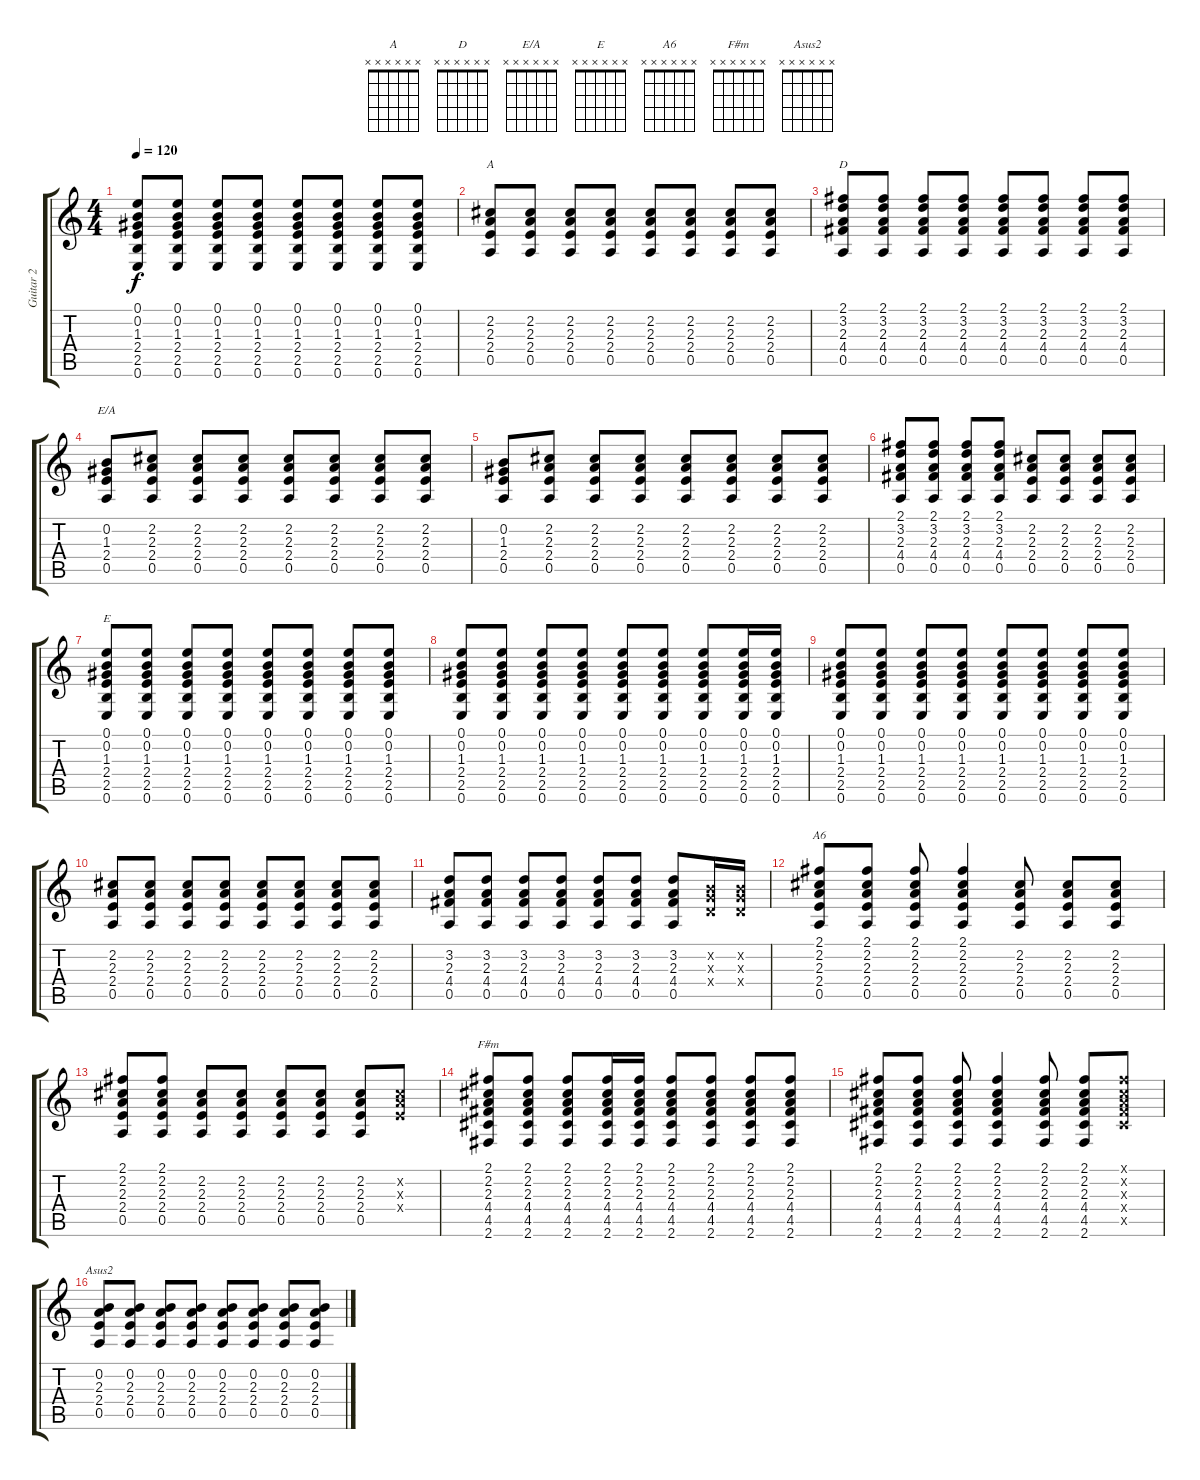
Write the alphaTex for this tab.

\track ("Guitar 2" "Guitar 2") {instrument acousticguitarsteel}
\staff {score tabs}
\tuning (E4 B3 G3 D3 A2 E2) {hide}
\chord ("A" x x x x x x) {firstfret 0}
\chord ("D" x x x x x x) {firstfret 0}
\chord ("E/A" x x x x x x) {firstfret 0}
\chord ("E" x x x x x x) {firstfret 0}
\chord ("A6" x x x x x x) {firstfret 0}
\chord ("F#m" x x x x x x) {firstfret 0}
\chord ("Asus2" x x x x x x) {firstfret 0}
\ts (4 4)
\tempo 120
\clef g2
\ks c
(0.1 0.2 1.3 2.4 2.5 0.6).8{dy f} (0.1 0.2 1.3 2.4 2.5 0.6).8 (0.1 0.2 1.3 2.4 2.5 0.6).8 (0.1 0.2 1.3 2.4 2.5 0.6).8 (0.1 0.2 1.3 2.4 2.5 0.6).8 (0.1 0.2 1.3 2.4 2.5 0.6).8 (0.1 0.2 1.3 2.4 2.5 0.6).8 (0.1 0.2 1.3 2.4 2.5 0.6).8 |
(2.2 2.3 2.4 0.5).8{ch "A"} (2.2 2.3 2.4 0.5).8 (2.2 2.3 2.4 0.5).8 (2.2 2.3 2.4 0.5).8 (2.2 2.3 2.4 0.5).8 (2.2 2.3 2.4 0.5).8 (2.2 2.3 2.4 0.5).8 (2.2 2.3 2.4 0.5).8 |
(2.1 3.2 2.3 4.4 0.5).8{ch "D"} (2.1 3.2 2.3 4.4 0.5).8 (2.1 3.2 2.3 4.4 0.5).8 (2.1 3.2 2.3 4.4 0.5).8 (2.1 3.2 2.3 4.4 0.5).8 (2.1 3.2 2.3 4.4 0.5).8 (2.1 3.2 2.3 4.4 0.5).8 (2.1 3.2 2.3 4.4 0.5).8 |
(0.2 1.3 2.4 0.5).8{ch "E/A"} (2.2 2.3 2.4 0.5).8 (2.2 2.3 2.4 0.5).8 (2.2 2.3 2.4 0.5).8 (2.2 2.3 2.4 0.5).8 (2.2 2.3 2.4 0.5).8 (2.2 2.3 2.4 0.5).8 (2.2 2.3 2.4 0.5).8 |
(0.2 1.3 2.4 0.5).8 (2.2 2.3 2.4 0.5).8 (2.2 2.3 2.4 0.5).8 (2.2 2.3 2.4 0.5).8 (2.2 2.3 2.4 0.5).8 (2.2 2.3 2.4 0.5).8 (2.2 2.3 2.4 0.5).8 (2.2 2.3 2.4 0.5).8 |
(2.1 3.2 2.3 4.4 0.5).8 (2.1 3.2 2.3 4.4 0.5).8 (2.1 3.2 2.3 4.4 0.5).8 (2.1 3.2 2.3 4.4 0.5).8 (2.2 2.3 2.4 0.5).8 (2.2 2.3 2.4 0.5).8 (2.2 2.3 2.4 0.5).8 (2.2 2.3 2.4 0.5).8 |
(0.1 0.2 1.3 2.4 2.5 0.6).8{ch "E"} (0.1 0.2 1.3 2.4 2.5 0.6).8 (0.1 0.2 1.3 2.4 2.5 0.6).8 (0.1 0.2 1.3 2.4 2.5 0.6).8 (0.1 0.2 1.3 2.4 2.5 0.6).8 (0.1 0.2 1.3 2.4 2.5 0.6).8 (0.1 0.2 1.3 2.4 2.5 0.6).8 (0.1 0.2 1.3 2.4 2.5 0.6).8 |
(0.1 0.2 1.3 2.4 2.5 0.6).8 (0.1 0.2 1.3 2.4 2.5 0.6).8 (0.1 0.2 1.3 2.4 2.5 0.6).8 (0.1 0.2 1.3 2.4 2.5 0.6).8 (0.1 0.2 1.3 2.4 2.5 0.6).8 (0.1 0.2 1.3 2.4 2.5 0.6).8 (0.1 0.2 1.3 2.4 2.5 0.6).8 (0.1 0.2 1.3 2.4 2.5 0.6).16 (0.1 0.2 1.3 2.4 2.5 0.6).16 |
(0.1 0.2 1.3 2.4 2.5 0.6).8 (0.1 0.2 1.3 2.4 2.5 0.6).8 (0.1 0.2 1.3 2.4 2.5 0.6).8 (0.1 0.2 1.3 2.4 2.5 0.6).8 (0.1 0.2 1.3 2.4 2.5 0.6).8 (0.1 0.2 1.3 2.4 2.5 0.6).8 (0.1 0.2 1.3 2.4 2.5 0.6).8 (0.1 0.2 1.3 2.4 2.5 0.6).8 |
(2.2 2.3 2.4 0.5).8 (2.2 2.3 2.4 0.5).8 (2.2 2.3 2.4 0.5).8 (2.2 2.3 2.4 0.5).8 (2.2 2.3 2.4 0.5).8 (2.2 2.3 2.4 0.5).8 (2.2 2.3 2.4 0.5).8 (2.2 2.3 2.4 0.5).8 |
(3.2 2.3 4.4 0.5).8 (3.2 2.3 4.4 0.5).8 (3.2 2.3 4.4 0.5).8 (3.2 2.3 4.4 0.5).8 (3.2 2.3 4.4 0.5).8 (3.2 2.3 4.4 0.5).8 (3.2 2.3 4.4 0.5).8 (0.2{x} 0.3{x} 0.4{x}).16 (0.2{x} 0.3{x} 0.4{x}).16 |
(2.1 2.2 2.3 2.4 0.5).8{ch "A6"} (2.1 2.2 2.3 2.4 0.5).8 (2.1 2.2 2.3 2.4 0.5).8 (2.1 2.2 2.3 2.4 0.5).4 (2.2 2.3 2.4 0.5).8 (2.2 2.3 2.4 0.5).8 (2.2 2.3 2.4 0.5).8 |
(2.1 2.2 2.3 2.4 0.5).8 (2.1 2.2 2.3 2.4 0.5).8 (2.2 2.3 2.4 0.5).8 (2.2 2.3 2.4 0.5).8 (2.2 2.3 2.4 0.5).8 (2.2 2.3 2.4 0.5).8 (2.2 2.3 2.4 0.5).8 (2.2{x} 2.3{x} 2.4{x}).8 |
(2.1 2.2 2.3 4.4 4.5 2.6).8{ch "F#m"} (2.1 2.2 2.3 4.4 4.5 2.6).8 (2.1 2.2 2.3 4.4 4.5 2.6).8 (2.1 2.2 2.3 4.4 4.5 2.6).16 (2.1 2.2 2.3 4.4 4.5 2.6).16 (2.1 2.2 2.3 4.4 4.5 2.6).8 (2.1 2.2 2.3 4.4 4.5 2.6).8 (2.1 2.2 2.3 4.4 4.5 2.6).8 (2.1 2.2 2.3 4.4 4.5 2.6).8 |
(2.1 2.2 2.3 4.4 4.5 2.6).8 (2.1 2.2 2.3 4.4 4.5 2.6).8 (2.1 2.2 2.3 4.4 4.5 2.6).8 (2.1 2.2 2.3 4.4 4.5 2.6).4 (2.1 2.2 2.3 4.4 4.5 2.6).8 (2.1 2.2 2.3 4.4 4.5 2.6).8 (2.1{x} 2.2{x} 2.3{x} 4.4{x} 4.5{x}).8 |
(0.2 2.3 2.4 0.5).8{ch "Asus2"} (0.2 2.3 2.4 0.5).8 (0.2 2.3 2.4 0.5).8 (0.2 2.3 2.4 0.5).8 (0.2 2.3 2.4 0.5).8 (0.2 2.3 2.4 0.5).8 (0.2 2.3 2.4 0.5).8 (0.2 2.3 2.4 0.5).8
